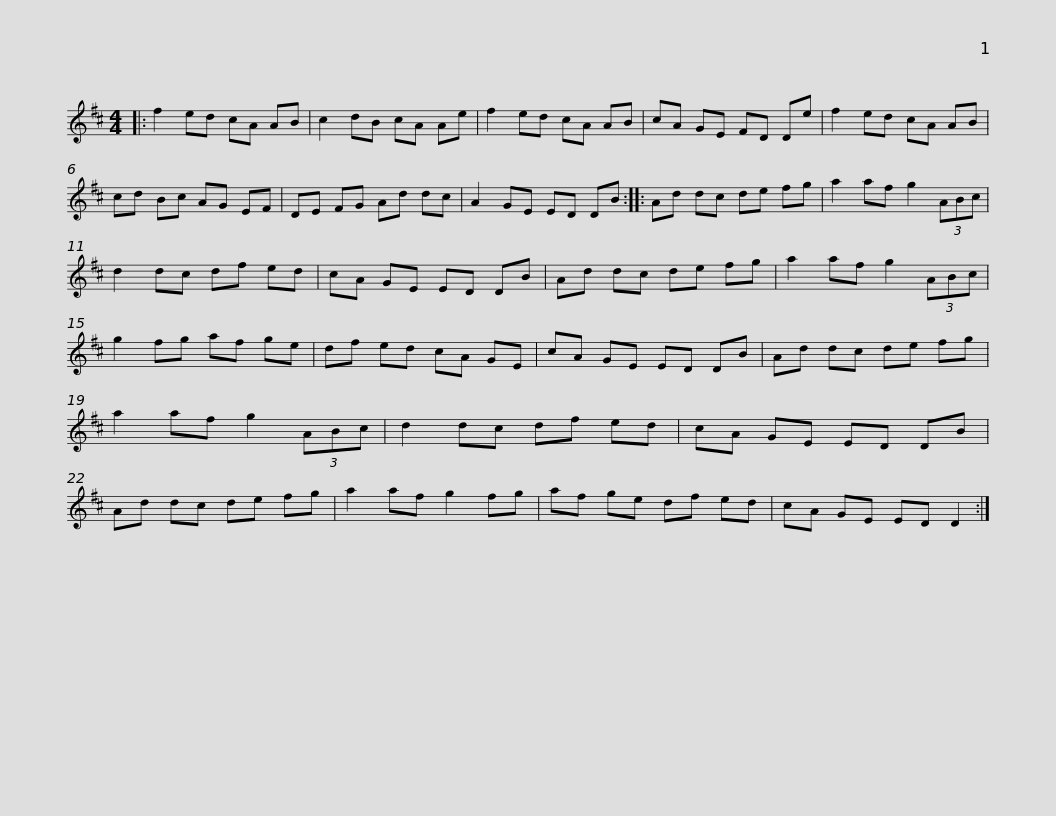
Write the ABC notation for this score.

X:1
L:1/8
M:4/4
I:linebreak $
K:D
V:1 treble
V:1
|: f2 ed cA AB | c2 dB cA Ae | f2 ed cA AB | cA GE FD De | f2 ed cA AB |$ %5
 cd Bc AG EF | DE FG Ad dc | A2 GE ED DB :: Ad dc de fg | a2 af g2 (3ABc |$ %10
 d2 dc df ed | cA GE ED DB | Ad dc de fg | a2 af g2 (3ABc | g2 fg af ge | %15
 df ed cA GE |$ cA GE ED DB | Ad dc de fg | a2 af g2 (3ABc | d2 dc df ed | %20
 cA GE ED DB |$ Ad dc de fg | a2 af g2 fg | af ge df ed | cA GE ED D2 :| %25
